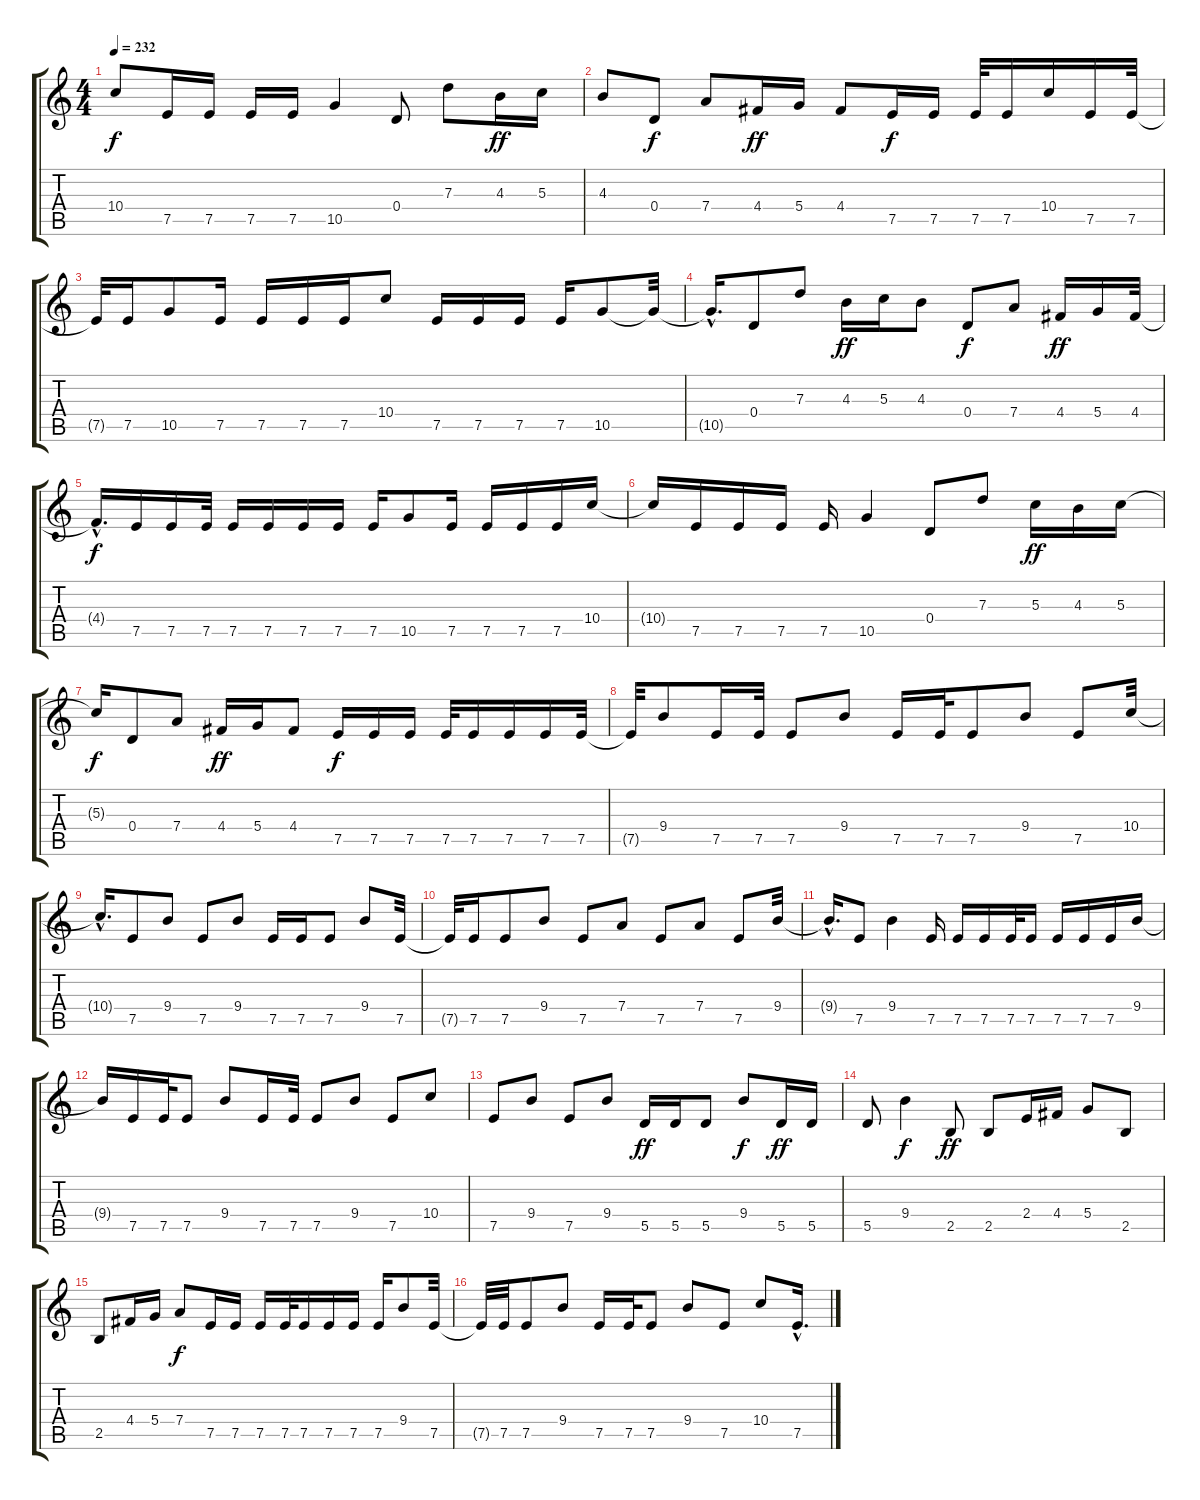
\track "" {instrument overdrivenguitar}
\staff {score tabs}
\tuning (E4 B3 G3 D3 A2 E2) {hide}
\ts (4 4)
\tempo 232
\clef g2
\ks c
10.4.8{dy f} 7.5.16 7.5.16 7.5.16 7.5.16 10.5.4 0.4.8 7.3.8 4.3.16{dy ff} 5.3.16 |
4.3.8 0.4.8{dy f} 7.4.8 4.4.16{dy ff} 5.4.16 4.4.8 7.5.16{dy f} 7.5.16 7.5.32 7.5.16 10.4.16 7.5.16 7.5.32 |
7.5{t}.32 7.5.16 10.5.8 7.5.16 7.5.16 7.5.16 7.5.16 10.4.8 7.5.16 7.5.16 7.5.16 7.5.16 10.5.8 10.5{t}.32 |
10.5{hac t}.16{d} 0.4.8 7.3.8 4.3.16{dy ff} 5.3.16 4.3.8 0.4.8{dy f} 7.4.8 4.4.16{dy ff} 5.4.16 4.4.32 |
4.4{hac t}.16{d dy f} 7.5.16 7.5.16 7.5.32 7.5.16 7.5.16 7.5.16 7.5.16 7.5.16 10.5.8 7.5.16 7.5.16 7.5.16 7.5.16 10.4.16 |
10.4{t}.16 7.5.16 7.5.16 7.5.16 7.5.16 10.5.4 0.4.8 7.3.8 5.3.16{dy ff} 4.3.16 5.3.16 |
5.3{t}.16{dy f} 0.4.8 7.4.8 4.4.16{dy ff} 5.4.16 4.4.8 7.5.16{dy f} 7.5.16 7.5.16 7.5.32 7.5.16 7.5.16 7.5.16 7.5.32 |
7.5{t}.32 9.4.8 7.5.16 7.5.32 7.5.8 9.4.8 7.5.16 7.5.32 7.5.8 9.4.8 7.5.8 10.4.32 |
10.4{hac t}.16{d} 7.5.8 9.4.8 7.5.8 9.4.8 7.5.16 7.5.16 7.5.8 9.4.8 7.5.32 |
7.5{t}.32 7.5.16 7.5.8 9.4.8 7.5.8 7.4.8 7.5.8 7.4.8 7.5.8 9.4.32 |
9.4{hac t}.16{d} 7.5.8 9.4.4 7.5.16 7.5.16 7.5.16 7.5.32 7.5.16 7.5.16 7.5.16 7.5.16 9.4.16 |
9.4{t}.16 7.5.16 7.5.32 7.5.8 9.4.8 7.5.16 7.5.32 7.5.8 9.4.8 7.5.8 10.4.8 |
7.5.8 9.4.8 7.5.8 9.4.8 5.5.16{dy ff} 5.5.16 5.5.8 9.4.8{dy f} 5.5.16{dy ff} 5.5.16 |
5.5.8 9.4.4{dy f} 2.5.8{dy ff} 2.5.8 2.4.16 4.4.16 5.4.8 2.5.8 |
2.5.8 4.4.16 5.4.16 7.4.8{dy f} 7.5.16 7.5.16 7.5.16 7.5.32 7.5.16 7.5.16 7.5.16 7.5.16 9.4.8 7.5.32 |
7.5{t}.32 7.5.32 7.5.8 9.4.8 7.5.16 7.5.32 7.5.8 9.4.8 7.5.8 10.4.8 7.5{hac}.16{d}
